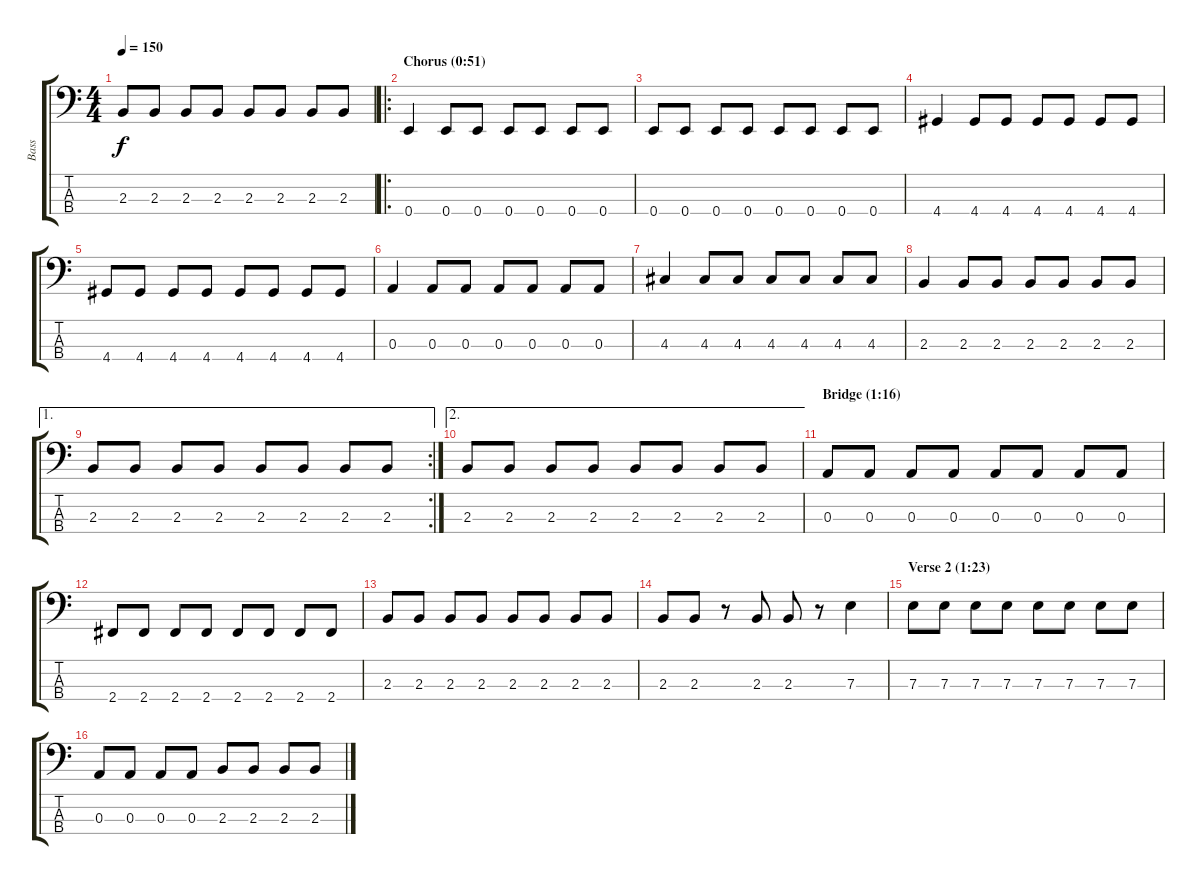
\track ("Bass" "Bass") {instrument electricbasspick}
\staff {score tabs}
\tuning (G2 D2 A1 E1) {hide}
\ts (4 4)
\tempo 150
\clef f4
\ks c
2.3.8{dy f} 2.3.8 2.3.8 2.3.8 2.3.8 2.3.8 2.3.8 2.3.8 |
\ro
\section ("" "Chorus (0:51)")
0.4.4 0.4.8 0.4.8 0.4.8 0.4.8 0.4.8 0.4.8 |
0.4.8 0.4.8 0.4.8 0.4.8 0.4.8 0.4.8 0.4.8 0.4.8 |
4.4.4 4.4.8 4.4.8 4.4.8 4.4.8 4.4.8 4.4.8 |
4.4.8 4.4.8 4.4.8 4.4.8 4.4.8 4.4.8 4.4.8 4.4.8 |
0.3.4 0.3.8 0.3.8 0.3.8 0.3.8 0.3.8 0.3.8 |
4.3.4 4.3.8 4.3.8 4.3.8 4.3.8 4.3.8 4.3.8 |
2.3.4 2.3.8 2.3.8 2.3.8 2.3.8 2.3.8 2.3.8 |
\ae 1
\rc 2
2.3.8 2.3.8 2.3.8 2.3.8 2.3.8 2.3.8 2.3.8 2.3.8 |
\ae 2
2.3.8 2.3.8 2.3.8 2.3.8 2.3.8 2.3.8 2.3.8 2.3.8 |
\section ("" "Bridge (1:16)")
0.3.8 0.3.8 0.3.8 0.3.8 0.3.8 0.3.8 0.3.8 0.3.8 |
2.4.8 2.4.8 2.4.8 2.4.8 2.4.8 2.4.8 2.4.8 2.4.8 |
2.3.8 2.3.8 2.3.8 2.3.8 2.3.8 2.3.8 2.3.8 2.3.8 |
2.3.8 2.3.8 r.8 2.3.8 2.3.8 r.8 7.3.4 |
\section ("" "Verse 2 (1:23)")
7.3.8 7.3.8 7.3.8 7.3.8 7.3.8 7.3.8 7.3.8 7.3.8 |
0.3.8 0.3.8 0.3.8 0.3.8 2.3.8 2.3.8 2.3.8 2.3.8
